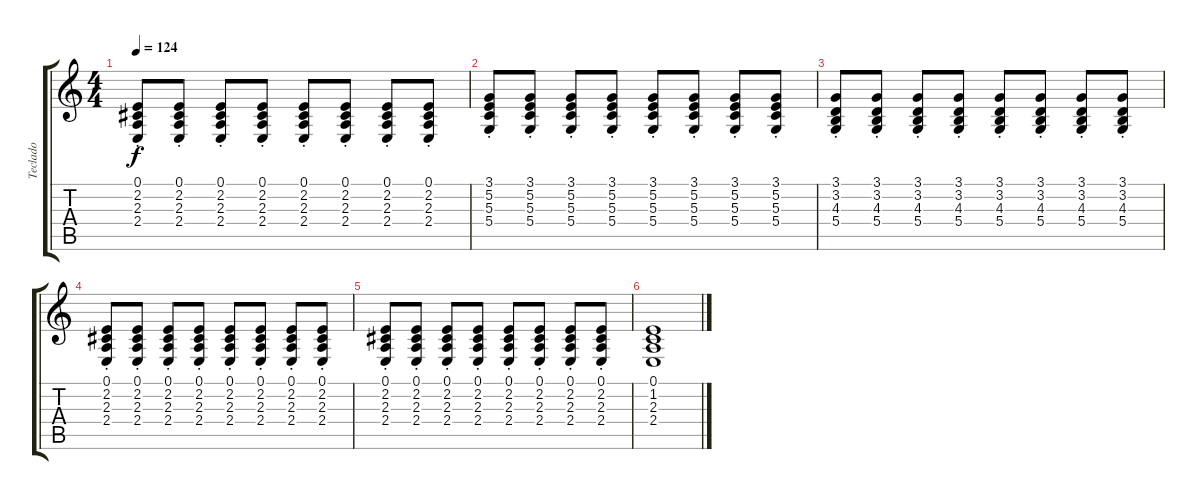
\track ("Teclado" "Teclado") {instrument electricgrandpiano}
\staff {score tabs}
\tuning (E4 B3 G3 D3 A2 E2) {hide}
\ts (4 4)
\tempo 124
\clef g2
\ks c
(0.1{st} 2.2{st} 2.3{st} 2.4{st}).8{dy f} (0.1{st} 2.2{st} 2.3{st} 2.4{st}).8 (0.1{st} 2.2{st} 2.3{st} 2.4{st}).8 (0.1{st} 2.2{st} 2.3{st} 2.4{st}).8 (0.1{st} 2.2{st} 2.3{st} 2.4{st}).8 (0.1{st} 2.2{st} 2.3{st} 2.4{st}).8 (0.1{st} 2.2{st} 2.3{st} 2.4{st}).8 (0.1{st} 2.2{st} 2.3{st} 2.4{st}).8 |
(3.1{st} 5.2{st} 5.3{st} 5.4{st}).8 (3.1{st} 5.2{st} 5.3{st} 5.4{st}).8 (3.1{st} 5.2{st} 5.3{st} 5.4{st}).8 (3.1{st} 5.2{st} 5.3{st} 5.4{st}).8 (3.1{st} 5.2{st} 5.3{st} 5.4{st}).8 (3.1{st} 5.2{st} 5.3{st} 5.4{st}).8 (3.1{st} 5.2{st} 5.3{st} 5.4{st}).8 (3.1{st} 5.2{st} 5.3{st} 5.4{st}).8 |
(3.1{st} 3.2{st} 4.3{st} 5.4{st}).8 (3.1{st} 3.2{st} 4.3{st} 5.4{st}).8 (3.1{st} 3.2{st} 4.3{st} 5.4{st}).8 (3.1{st} 3.2{st} 4.3{st} 5.4{st}).8 (3.1{st} 3.2{st} 4.3{st} 5.4{st}).8 (3.1{st} 3.2{st} 4.3{st} 5.4{st}).8 (3.1{st} 3.2{st} 4.3{st} 5.4{st}).8 (3.1{st} 3.2{st} 4.3{st} 5.4{st}).8 |
(0.1{st} 2.2{st} 2.3{st} 2.4{st}).8 (0.1{st} 2.2{st} 2.3{st} 2.4{st}).8 (0.1{st} 2.2{st} 2.3{st} 2.4{st}).8 (0.1{st} 2.2{st} 2.3{st} 2.4{st}).8 (0.1{st} 2.2{st} 2.3{st} 2.4{st}).8 (0.1{st} 2.2{st} 2.3{st} 2.4{st}).8 (0.1{st} 2.2{st} 2.3{st} 2.4{st}).8 (0.1{st} 2.2{st} 2.3{st} 2.4{st}).8 |
(0.1{st} 2.2{st} 2.3{st} 2.4{st}).8 (0.1{st} 2.2{st} 2.3{st} 2.4{st}).8 (0.1{st} 2.2{st} 2.3{st} 2.4{st}).8 (0.1{st} 2.2{st} 2.3{st} 2.4{st}).8 (0.1{st} 2.2{st} 2.3{st} 2.4{st}).8 (0.1{st} 2.2{st} 2.3{st} 2.4{st}).8 (0.1{st} 2.2{st} 2.3{st} 2.4{st}).8 (0.1{st} 2.2{st} 2.3{st} 2.4{st}).8 |
(0.1 1.2 2.3 2.4).1
